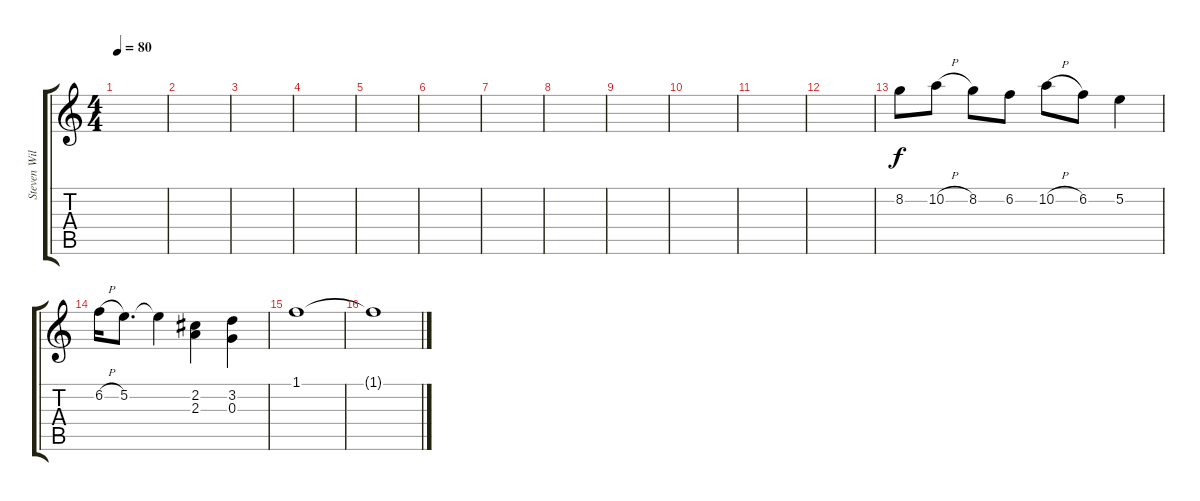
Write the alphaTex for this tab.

\track ("Steven Wilson (Guitar 2)" "Steven Wil") {instrument electricguitarclean}
\staff {score tabs}
\tuning (E4 B3 G3 D3 A2 D2) {hide}
\ts (4 4)
\tempo 80
\clef g2
\ks c
|
|
|
|
|
|
|
|
|
|
|
|
8.2.8 10.2{h}.8 8.2.8 6.2.8 10.2{h}.8 6.2.8 5.2.4 |
6.2{h}.16 5.2.8{d} 5.2{t}.4 (2.2 2.3).4 (3.2 0.3).4 |
1.1.1 |
1.1{t}.1
